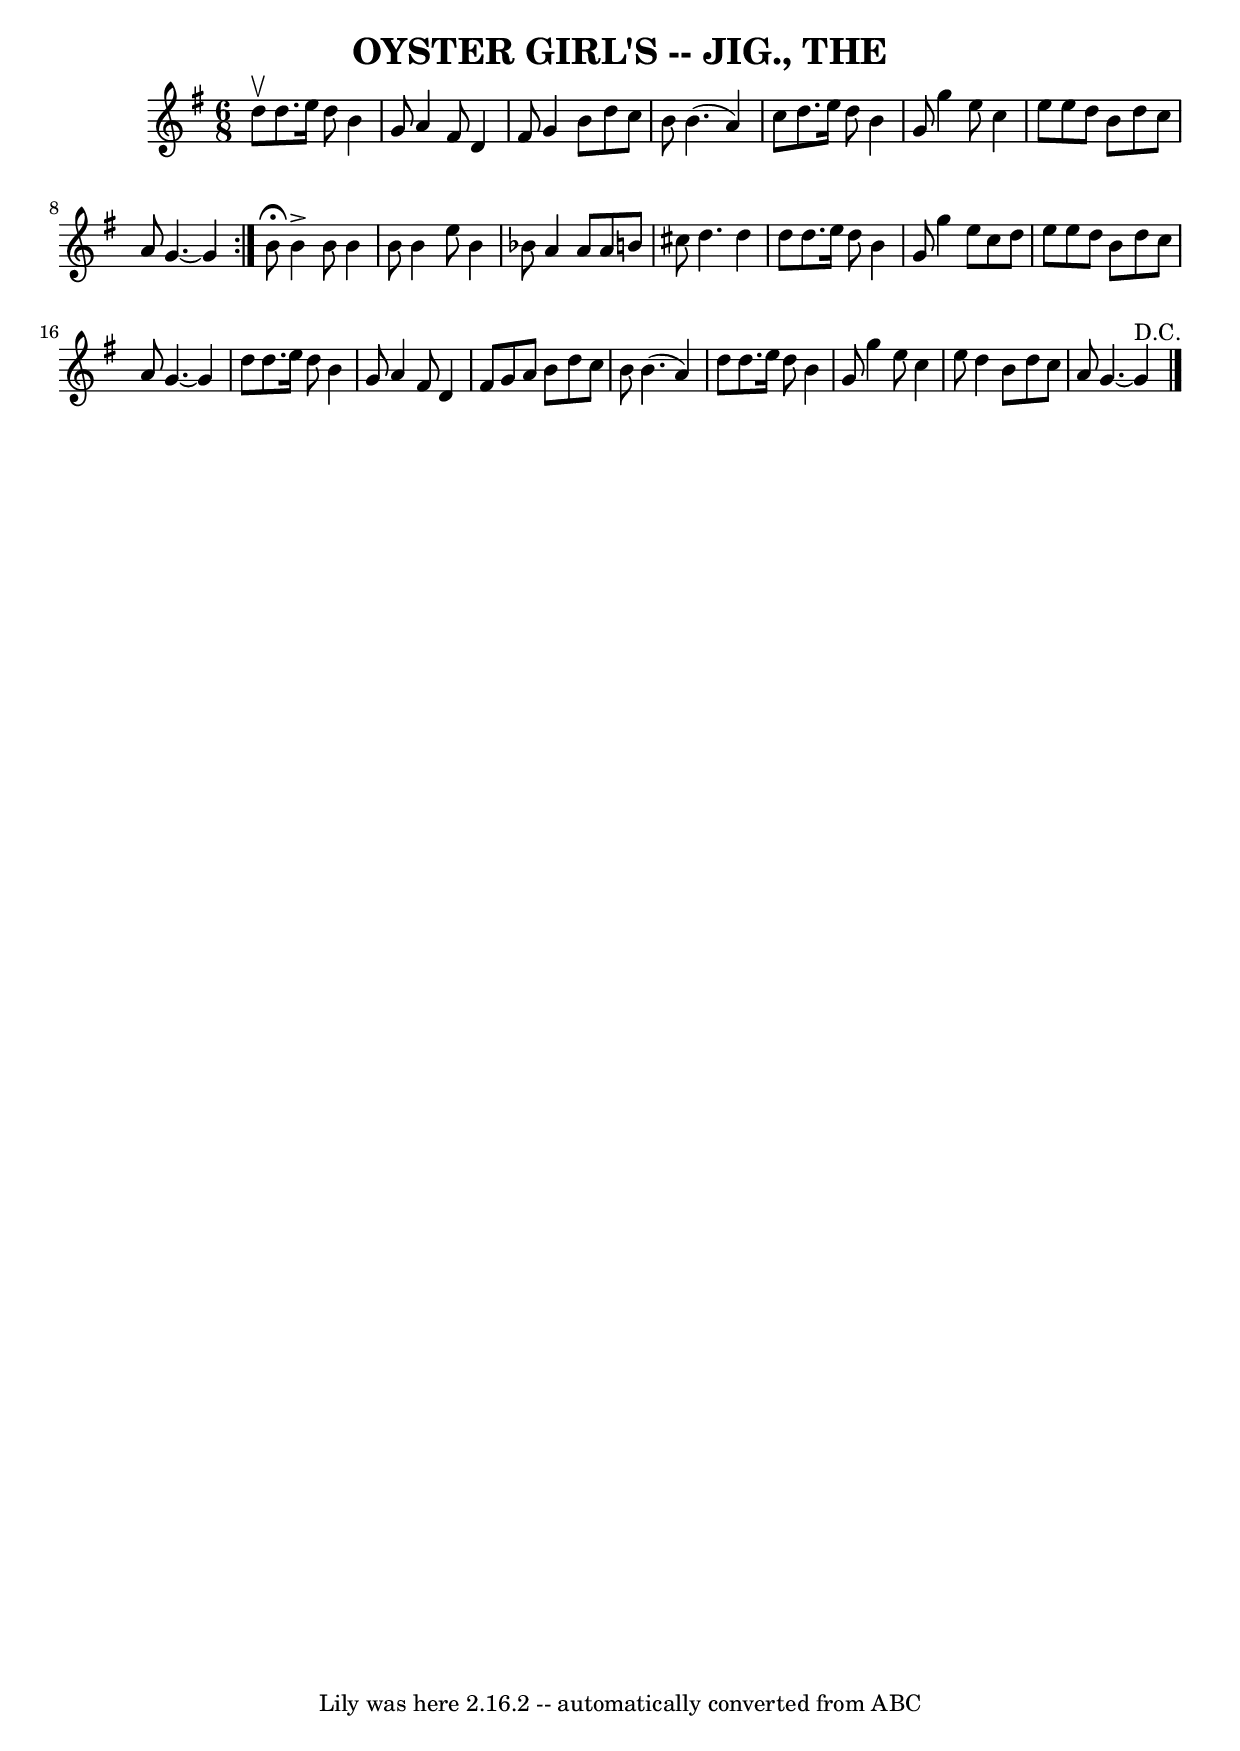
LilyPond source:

\version "2.16.2"
\include "Mammoth.ily"
\header {
  %% book = "Coles pg. 65.2"
 crossRefNumber = "18"
 footnotes = ""
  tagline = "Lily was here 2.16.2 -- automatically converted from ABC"
  title = "OYSTER GIRL'S -- JIG., THE"

}
voicedefault =  {



  \repeat volta 2 {

    \time 6/8 
    \key g \major d''8^\upbow  |
 d''8. e''16 d''8 b'4 g'8   |
 a'4 fis'8 d'4 fis'8  |
 g'4 b'8 d''8 c''8 b'8   |
 b'4. (a'4) c''8  |
 d''8. e''16 d''8 b'4 g'8   |
 g''4 e''8 c''4 e''8  |
 e''8 d''8 b'8 d''8 c''8 a'8   |
 g'4.   ~ g'4         } b'8^\fermata  |
 b'4^\accent b'8 b'4 b'8  |
 b'4 e''8 b'4 bes'8   |
 a'4 a'8 a'8 b'8 cis''8  |
 d''4. d''4 d''8   |
 d''8. e''16 d''8 b'4 g'8  |
 g''4 e''8 c''8 d''8 e''8   |
 e''8 d''8 b'8 d''8 c''8 a'8   |
 g'4.   ~ g'4 d''8  |
 d''8. e''16 d''8 b'4 g'8   |
 a'4 fis'8 d'4 fis'8  |
 g'8 a'8 b'8 d''8 c''8 b'8   |
 b'4. (a'4) d''8  |
 d''8. e''16 d''8 b'4 g'8   |
 g''4 e''8 c''4 e''8   |
 d''4 b'8 d''8 c''8 a'8  |
 g'4.   ~ g'4^"D.C." \bar "|."   

}

\score{
  <<

    \context Staff="default"
    {
      \voicedefault 
      
    }

  >>
  \layout {
    
  }
  \midi {
  }

}
